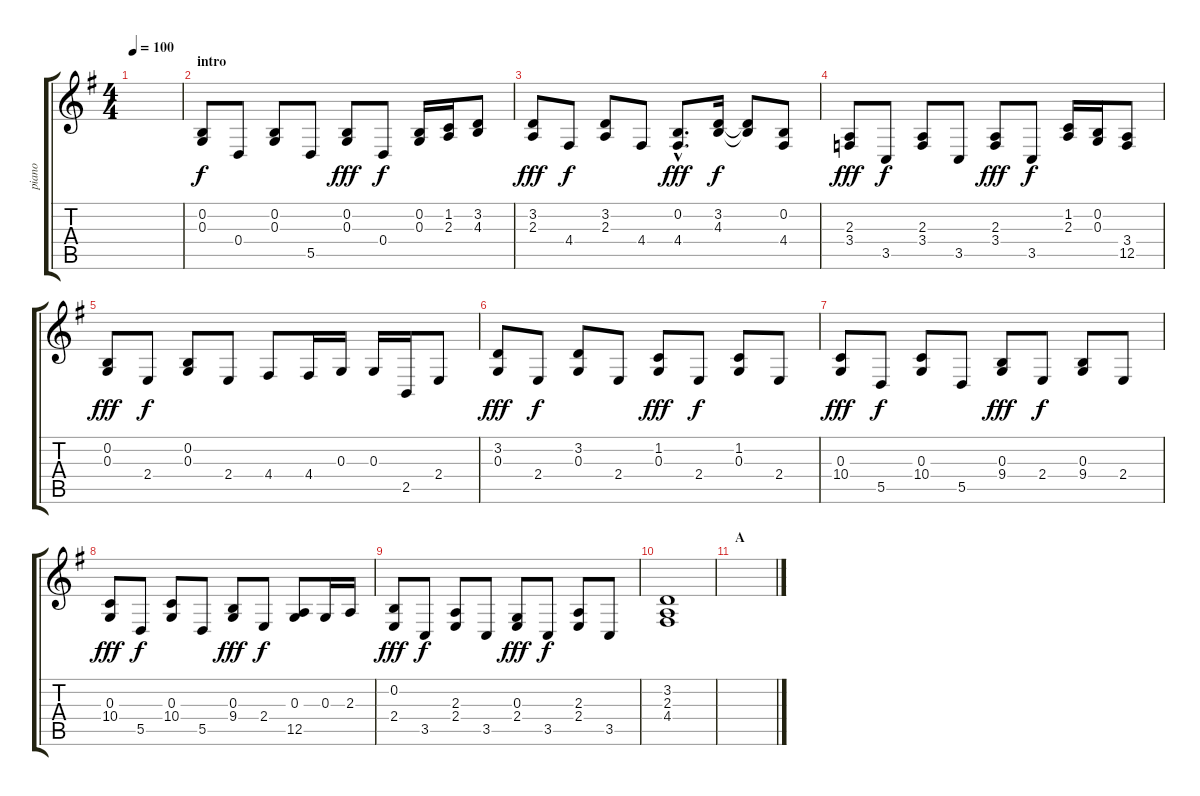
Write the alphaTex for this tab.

\track ("piano" "piano") {instrument acousticgrandpiano}
\staff {score tabs}
\tuning (E4 B3 G3 D3 A2 E2) {hide}
\ts (4 4)
\tempo 100
\clef g2
\ks g
|
\section ("" "intro")
(0.2 0.3).8 0.4.8{dy f} (0.2 0.3).8 5.5.8 (0.2 0.3).8{dy fff} 0.4.8{dy f} (0.2 0.3).16 (1.2 2.3).16 (3.2 4.3).8 |
(3.2 2.3).8{dy fff} 4.4.8{dy f} (3.2 2.3).8 4.4.8 (0.2{hac} 4.4{hac}).8{d dy fff} (3.2 4.3).16{dy f} (3.2{t} 4.3{t}).8 (0.2 4.4).8 |
(2.3 3.4).8{dy fff} 3.5.8{dy f} (2.3 3.4).8 3.5.8 (2.3 3.4).8{dy fff} 3.5.8{dy f} (1.2 2.3).16 (0.2 0.3).16 (3.4 12.5).8 |
(0.2 0.3).8{dy fff} 2.4.8{dy f} (0.2 0.3).8 2.4.8 4.4.8 4.4.16 0.3.16 0.3.16 2.5.16 2.4.8 |
(3.2 0.3).8{dy fff} 2.4.8{dy f} (3.2 0.3).8 2.4.8 (1.2 0.3).8{dy fff} 2.4.8{dy f} (1.2 0.3).8 2.4.8 |
(0.3 10.4).8{dy fff} 5.5.8{dy f} (0.3 10.4).8 5.5.8 (0.3 9.4).8{dy fff} 2.4.8{dy f} (0.3 9.4).8 2.4.8 |
(0.3 10.4).8{dy fff} 5.5.8{dy f} (0.3 10.4).8 5.5.8 (0.3 9.4).8{dy fff} 2.4.8{dy f} (0.3 12.5).8 0.3.16 2.3.16 |
(0.2 2.4).8{dy fff} 3.5.8{dy f} (2.3 2.4).8 3.5.8 (0.3 2.4).8{dy fff} 3.5.8{dy f} (2.3 2.4).8 3.5.8 |
(3.2 2.3 4.4).1 |
\section ("" "A")
